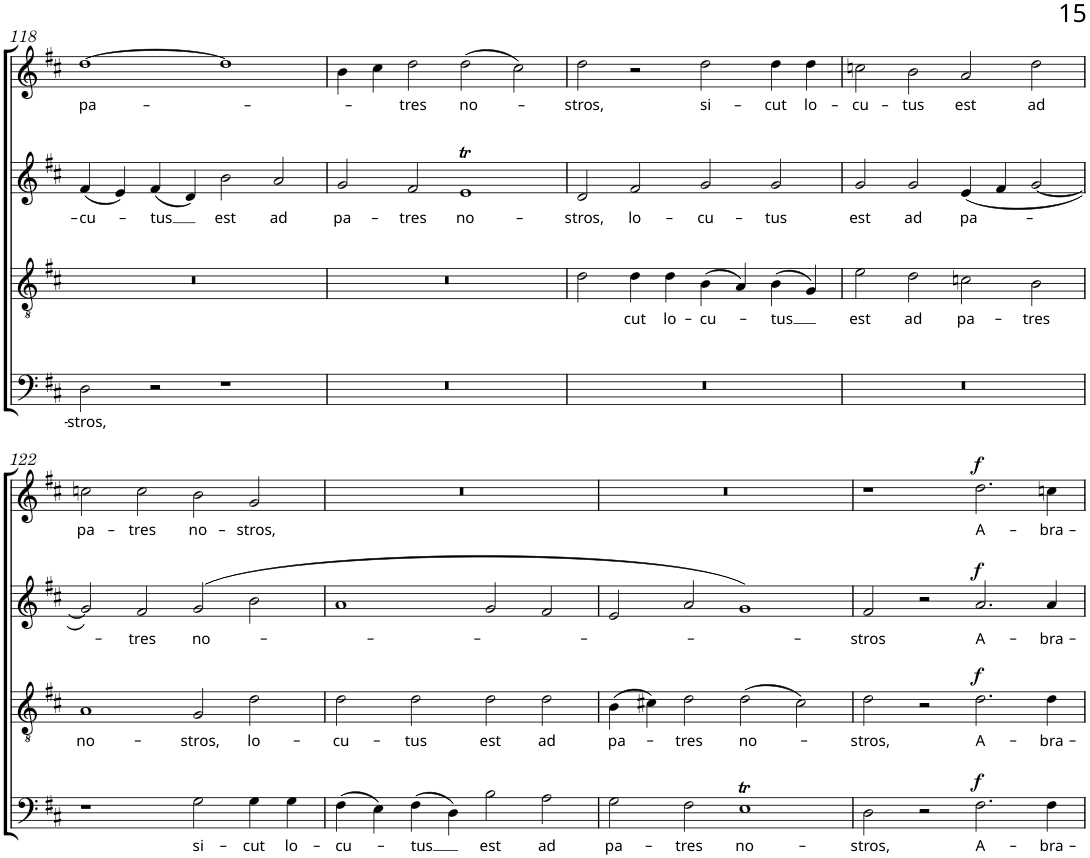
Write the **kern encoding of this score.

**kern	**text	**dynam	**kern	**text	**dynam	**kern	**text	**dynam	**kern	**text	**dynam
*part4	*part4	*part4	*part3	*part3	*part3	*part2	*part2	*part2	*part1	*part1	*part1
*staff4	*staff4	*staff4	*staff3	*staff3	*staff3	*staff2	*staff2	*staff2	*staff1	*staff1	*staff1
*I"Bass	*	*	*I"Tenor	*	*	*I"Alto	*	*	*I"Soprano	*	*
!!LO:PB:g=z
*clefF4	*	*	*clefGv2	*	*	*clefG2	*	*	*clefG2	*	*
*k[f#c#]	*	*	*k[f#c#]	*	*	*k[f#c#]	*	*	*k[f#c#]	*	*
*M4/2	*	*	*M4/2	*	*	*M4/2	*	*	*M4/2	*	*
=118	=118	=118	=118	=118	=118	=118	=118	=118	=118	=118	=118
!	!LO:LY:b	!	!	!	!	!	!LO:LY:b	!	!	!LO:LY:b	!
2D\	-stros,	.	0r	.	.	(4f#/	-cu-	.	[1dd	pa-	.
.	.	.	.	.	.	4e/)	.	.	.	.	.
!	!	!	!	!	!	!	!LO:LY:b	!	!	!	!
2r	.	.	.	.	.	(4f#/	-tus	.	.	.	.
.	.	.	.	.	.	4d/)	.	.	.	.	.
!	!	!	!	!	!	!	!LO:LY:b	!	!	!	!
1r	.	.	.	.	.	2b\	est	.	1dd]	.	.
!	!	!	!	!	!	!	!LO:LY:b	!	!	!	!
.	.	.	.	.	.	2a/	ad	.	.	.	.
=119	=119	=119	=119	=119	=119	=119	=119	=119	=119	=119	=119
!	!	!	!	!	!	!	!LO:LY:b	!	!	!	!
0r	.	.	0r	.	.	2g/	pa-	.	4b\	.	.
.	.	.	.	.	.	.	.	.	4cc#\	.	.
!	!	!	!	!	!	!	!LO:LY:b	!	!	!LO:LY:b	!
.	.	.	.	.	.	2f#/	-tres	.	2dd\	-tres	.
!	!	!	!	!	!	!	!LO:LY:b	!	!	!LO:LY:b	!
.	.	.	.	.	.	1eT	no-	.	(2dd\	no-	.
.	.	.	.	.	.	.	.	.	2cc#\)	.	.
=120	=120	=120	=120	=120	=120	=120	=120	=120	=120	=120	=120
!	!	!	!	!	!	!	!LO:LY:b	!	!	!LO:LY:b	!
0r	.	.	2d\	.	.	2d/	-stros,	.	2dd\	-stros,	.
!	!	!	!	!LO:LY:b	!	!	!LO:LY:b	!	!	!	!
.	.	.	4d\	cut	.	2f#/	lo-	.	2r	.	.
!	!	!	!	!LO:LY:b	!	!	!	!	!	!	!
.	.	.	4d\	lo-	.	.	.	.	.	.	.
!	!	!	!	!LO:LY:b	!	!	!LO:LY:b	!	!	!LO:LY:b	!
.	.	.	(4B\	-cu-	.	2g/	-cu-	.	2dd\	si-	.
.	.	.	4A/)	.	.	.	.	.	.	.	.
!	!	!	!	!LO:LY:b	!	!	!LO:LY:b	!	!	!LO:LY:b	!
.	.	.	(4B\	-tus	.	2g/	-tus	.	4dd\	cut	.
!	!	!	!	!	!	!	!	!	!	!LO:LY:b	!
.	.	.	4G/)	.	.	.	.	.	4dd\	lo-	.
=121	=121	=121	=121	=121	=121	=121	=121	=121	=121	=121	=121
!	!	!	!	!LO:LY:b	!	!	!LO:LY:b	!	!	!LO:LY:b	!
0r	.	.	2e\	est	.	2g/	est	.	2ccn\	-cu-	.
!	!	!	!	!LO:LY:b	!	!	!LO:LY:b	!	!	!LO:LY:b	!
.	.	.	2d\	ad	.	2g/	ad	.	2b\	-tus	.
!	!	!	!	!LO:LY:b	!	!	!LO:LY:b	!	!	!LO:LY:b	!
.	.	.	2cn\	pa-	.	(4e/	pa-	.	2a/	est	.
.	.	.	.	.	.	4f#/	.	.	.	.	.
!	!	!	!	!LO:LY:b	!	!	!	!	!	!LO:LY:b	!
.	.	.	2B\	-tres	.	[2g/	.	.	2dd\	ad	.
!!LO:LB:g=z
=122	=122	=122	=122	=122	=122	=122	=122	=122	=122	=122	=122
!	!	!	!	!LO:LY:b	!	!	!	!	!	!LO:LY:b	!
1r	.	.	1A	no-	.	2g/])	.	.	2ccn\	pa-	.
!	!	!	!	!	!	!	!LO:LY:b	!	!	!LO:LY:b	!
.	.	.	.	.	.	2f#/	-tres	.	2cc\	-tres	.
!	!LO:LY:b	!	!	!LO:LY:b	!	!	!LO:LY:b	!	!	!LO:LY:b	!
2G\	si-	.	2G/	-stros,	.	(2g/	no-	.	2b\	no-	.
!	!LO:LY:b	!	!	!LO:LY:b	!	!	!	!	!	!LO:LY:b	!
4G\	-cut	.	2d\	lo-	.	2b\	.	.	2g/	-stros,	.
!	!LO:LY:b	!	!	!	!	!	!	!	!	!	!
4G\	lo-	.	.	.	.	.	.	.	.	.	.
=123	=123	=123	=123	=123	=123	=123	=123	=123	=123	=123	=123
!	!LO:LY:b	!	!	!LO:LY:b	!	!	!	!	!	!	!
(4F#\	-cu-	.	2d\	-cu-	.	1a	.	.	0r	.	.
4E\)	.	.	.	.	.	.	.	.	.	.	.
!	!LO:LY:b	!	!	!LO:LY:b	!	!	!	!	!	!	!
(4F#\	-tus	.	2d\	-tus	.	.	.	.	.	.	.
4D\)	.	.	.	.	.	.	.	.	.	.	.
!	!LO:LY:b	!	!	!LO:LY:b	!	!	!	!	!	!	!
2B\	est	.	2d\	est	.	2g/	.	.	.	.	.
!	!LO:LY:b	!	!	!LO:LY:b	!	!	!	!	!	!	!
2A\	ad	.	2d\	ad	.	2f#/	.	.	.	.	.
=124	=124	=124	=124	=124	=124	=124	=124	=124	=124	=124	=124
!	!LO:LY:b	!	!	!LO:LY:b	!	!	!	!	!	!	!
2G\	pa-	.	(4B\	pa-	.	2e/	.	.	0r	.	.
.	.	.	4c#X\)	.	.	.	.	.	.	.	.
!	!LO:LY:b	!	!	!LO:LY:b	!	!	!	!	!	!	!
2F#\	-tres	.	2d\	-tres	.	2a/	.	.	.	.	.
!	!LO:LY:b	!	!	!LO:LY:b	!	!	!	!	!	!	!
1ET	no-	.	(2d\	no-	.	1g)	.	.	.	.	.
.	.	.	2c#\)	.	.	.	.	.	.	.	.
=125	=125	=125	=125	=125	=125	=125	=125	=125	=125	=125	=125
!	!LO:LY:b	!	!	!LO:LY:b	!	!	!LO:LY:b	!	!	!	!
2D\	-stros,	.	2d\	-stros,	.	2f#/	-stros	.	1r	.	.
2r	.	.	2r	.	.	2r	.	.	.	.	.
!	!LO:LY:b	!LO:DY:a	!	!LO:LY:b	!LO:DY:a	!	!LO:LY:b	!LO:DY:a	!	!LO:LY:b	!LO:DY:a
2.F#\	A-	f	2.d\	A-	f	2.a/	A-	f	2.dd\	A-	f
!	!LO:LY:b	!	!	!LO:LY:b	!	!	!LO:LY:b	!	!	!LO:LY:b	!
4F#\	-bra-	.	4d\	-bra-	.	4a/	-bra-	.	4ccn\	-bra-	.
=	=	=	=	=	=	=	=	=	=	=	=
*-	*-	*-	*-	*-	*-	*-	*-	*-	*-	*-	*-
